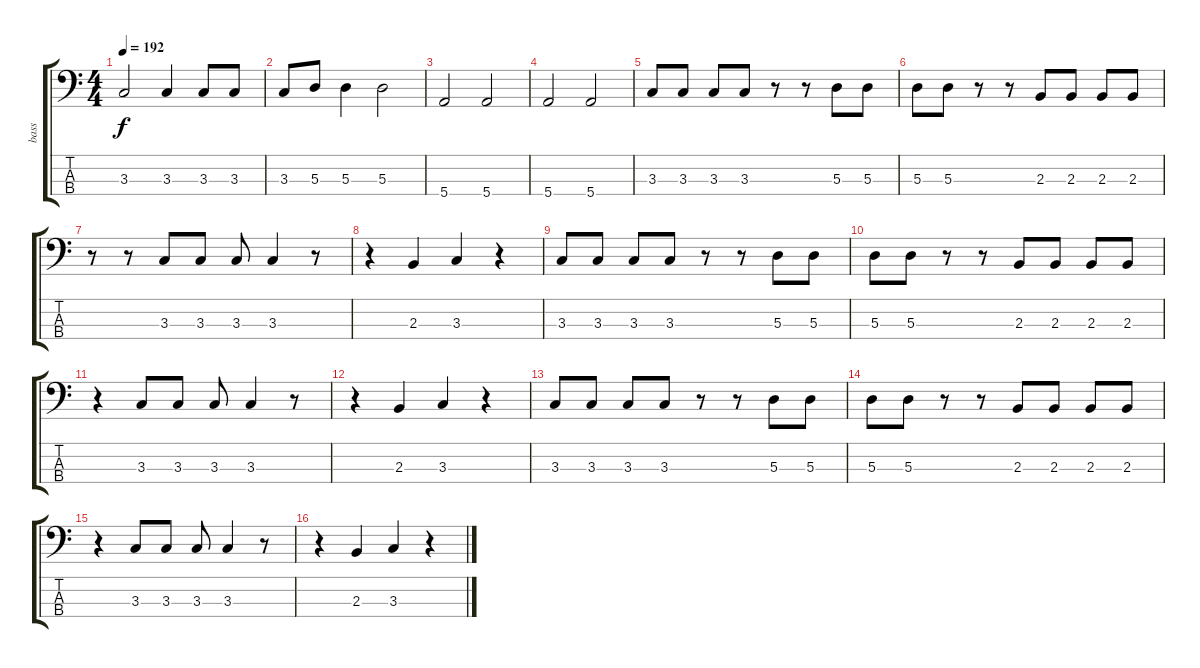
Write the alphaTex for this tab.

\track ("bass" "bass") {instrument fretlessbass}
\staff {score tabs}
\tuning (G2 D2 A1 E1) {hide}
\ts (4 4)
\tempo 192
\clef f4
\ks c
3.3.2{dy f} 3.3.4 3.3.8 3.3.8 |
3.3.8 5.3.8 5.3.4 5.3.2 |
5.4.2 5.4.2 |
5.4.2 5.4.2 |
3.3.8 3.3.8 3.3.8 3.3.8 r.8 r.8 5.3.8 5.3.8 |
5.3.8 5.3.8 r.8 r.8 2.3.8 2.3.8 2.3.8 2.3.8 |
r.8 r.8 3.3.8 3.3.8 3.3.8 3.3.4 r.8 |
r.4 2.3.4 3.3.4 r.4 |
3.3.8 3.3.8 3.3.8 3.3.8 r.8 r.8 5.3.8 5.3.8 |
5.3.8 5.3.8 r.8 r.8 2.3.8 2.3.8 2.3.8 2.3.8 |
r.4 3.3.8 3.3.8 3.3.8 3.3.4 r.8 |
r.4 2.3.4 3.3.4 r.4 |
3.3.8 3.3.8 3.3.8 3.3.8 r.8 r.8 5.3.8 5.3.8 |
5.3.8 5.3.8 r.8 r.8 2.3.8 2.3.8 2.3.8 2.3.8 |
r.4 3.3.8 3.3.8 3.3.8 3.3.4 r.8 |
r.4 2.3.4 3.3.4 r.4
